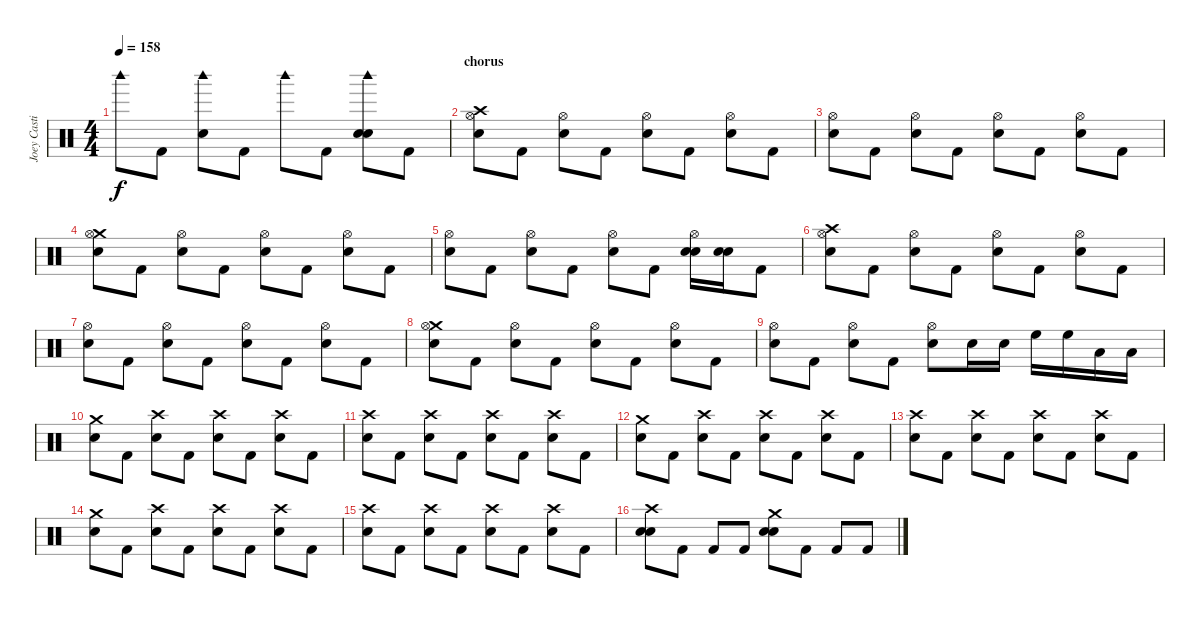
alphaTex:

\track ("Joey Castillo - drums" "Joey Casti") {instrument percussion}
\staff {score}
\articulation defaults
\ts (4 4)
\tempo 158
\clef neutral
\ks c "Woodblock high (hit)".8{dy f} "Kick (hit) 2".8
("Woodblock high (hit)" "Electric Snare (hit)").8 "Kick (hit) 2".8 "Woodblock high (hit)".8 "Kick (hit) 2".8 ("Woodblock high (hit)" "Snare (hit) 2" "Electric Snare (hit)").8 "Kick (hit) 2".8 |
\section ("" "chorus")
("Crash high (hit)" "Electric Snare (hit)" "Hi-Hat (open)").8 "Kick (hit) 2".8 ("Electric Snare (hit)" "Hi-Hat (open)").8 "Kick (hit) 2".8 ("Electric Snare (hit)" "Hi-Hat (open)").8 "Kick (hit) 2".8 ("Electric Snare (hit)" "Hi-Hat (open)").8 "Kick (hit) 2".8 |
("Electric Snare (hit)" "Hi-Hat (open)").8 "Kick (hit) 2".8 ("Electric Snare (hit)" "Hi-Hat (open)").8 "Kick (hit) 2".8 ("Electric Snare (hit)" "Hi-Hat (open)").8 "Kick (hit) 2".8 ("Electric Snare (hit)" "Hi-Hat (open)").8 "Kick (hit) 2".8 |
("Crash medium (hit)" "Electric Snare (hit)" "Hi-Hat (open)").8 "Kick (hit) 2".8 ("Electric Snare (hit)" "Hi-Hat (open)").8 "Kick (hit) 2".8 ("Electric Snare (hit)" "Hi-Hat (open)").8 "Kick (hit) 2".8 ("Electric Snare (hit)" "Hi-Hat (open)").8 "Kick (hit) 2".8 |
("Electric Snare (hit)" "Hi-Hat (open)").8 "Kick (hit) 2".8 ("Electric Snare (hit)" "Hi-Hat (open)").8 "Kick (hit) 2".8 ("Electric Snare (hit)" "Hi-Hat (open)").8 "Kick (hit) 2".8 ("Electric Snare (hit)" "Snare (hit) 2" "Hi-Hat (open)").16 ("Electric Snare (hit)" "Snare (hit) 2").16 "Kick (hit) 2".8 |
("Crash high (hit)" "Electric Snare (hit)" "Hi-Hat (open)").8 "Kick (hit) 2".8 ("Electric Snare (hit)" "Hi-Hat (open)").8 "Kick (hit) 2".8 ("Electric Snare (hit)" "Hi-Hat (open)").8 "Kick (hit) 2".8 ("Electric Snare (hit)" "Hi-Hat (open)").8 "Kick (hit) 2".8 |
("Electric Snare (hit)" "Hi-Hat (open)").8 "Kick (hit) 2".8 ("Electric Snare (hit)" "Hi-Hat (open)").8 "Kick (hit) 2".8 ("Electric Snare (hit)" "Hi-Hat (open)").8 "Kick (hit) 2".8 ("Electric Snare (hit)" "Hi-Hat (open)").8 "Kick (hit) 2".8 |
("Crash medium (hit)" "Electric Snare (hit)" "Hi-Hat (open)").8 "Kick (hit) 2".8 ("Electric Snare (hit)" "Hi-Hat (open)").8 "Kick (hit) 2".8 ("Electric Snare (hit)" "Hi-Hat (open)").8 "Kick (hit) 2".8 ("Electric Snare (hit)" "Hi-Hat (open)").8 "Kick (hit) 2".8 |
("Electric Snare (hit)" "Hi-Hat (open)").8 "Kick (hit) 2".8 ("Electric Snare (hit)" "Hi-Hat (open)").8 "Kick (hit) 2".8 ("Electric Snare (hit)" "Hi-Hat (open)").8 "Electric Snare (hit)".16 "Electric Snare (hit)".16 "High Floor Tom (hit)".16 "High Floor Tom (hit)".16 "Low Floor Tom (hit)".16 "Low Floor Tom (hit)".16 |
("Crash medium (hit)" "Electric Snare (hit)").8 "Kick (hit) 2".8 ("Crash high (hit)" "Electric Snare (hit)").8 "Kick (hit) 2".8 ("Crash high (hit)" "Electric Snare (hit)").8 "Kick (hit) 2".8 ("Crash high (hit)" "Electric Snare (hit)").8 "Kick (hit) 2".8 |
("Crash high (hit)" "Electric Snare (hit)").8 "Kick (hit) 2".8 ("Crash high (hit)" "Electric Snare (hit)").8 "Kick (hit) 2".8 ("Crash high (hit)" "Electric Snare (hit)").8 "Kick (hit) 2".8 ("Crash high (hit)" "Electric Snare (hit)").8 "Kick (hit) 2".8 |
("Crash medium (hit)" "Electric Snare (hit)").8 "Kick (hit) 2".8 ("Crash high (hit)" "Electric Snare (hit)").8 "Kick (hit) 2".8 ("Crash high (hit)" "Electric Snare (hit)").8 "Kick (hit) 2".8 ("Crash high (hit)" "Electric Snare (hit)").8 "Kick (hit) 2".8 |
("Crash high (hit)" "Electric Snare (hit)").8 "Kick (hit) 2".8 ("Crash high (hit)" "Electric Snare (hit)").8 "Kick (hit) 2".8 ("Crash high (hit)" "Electric Snare (hit)").8 "Kick (hit) 2".8 ("Crash high (hit)" "Electric Snare (hit)").8 "Kick (hit) 2".8 |
("Crash medium (hit)" "Electric Snare (hit)").8 "Kick (hit) 2".8 ("Crash high (hit)" "Electric Snare (hit)").8 "Kick (hit) 2".8 ("Crash high (hit)" "Electric Snare (hit)").8 "Kick (hit) 2".8 ("Crash high (hit)" "Electric Snare (hit)").8 "Kick (hit) 2".8 |
("Crash high (hit)" "Electric Snare (hit)").8 "Kick (hit) 2".8 ("Crash high (hit)" "Electric Snare (hit)").8 "Kick (hit) 2".8 ("Crash high (hit)" "Electric Snare (hit)").8 "Kick (hit) 2".8 ("Crash high (hit)" "Electric Snare (hit)").8 "Kick (hit) 2".8 |
("Crash high (hit)" "Electric Snare (hit)" "Snare (hit) 2").8 "Kick (hit) 2".8 "Kick (hit) 2".8 "Kick (hit) 2".8 ("Crash medium (hit)" "Snare (hit) 2" "Electric Snare (hit)").8 "Kick (hit) 2".8 "Kick (hit) 2".8 "Kick (hit) 2".8
